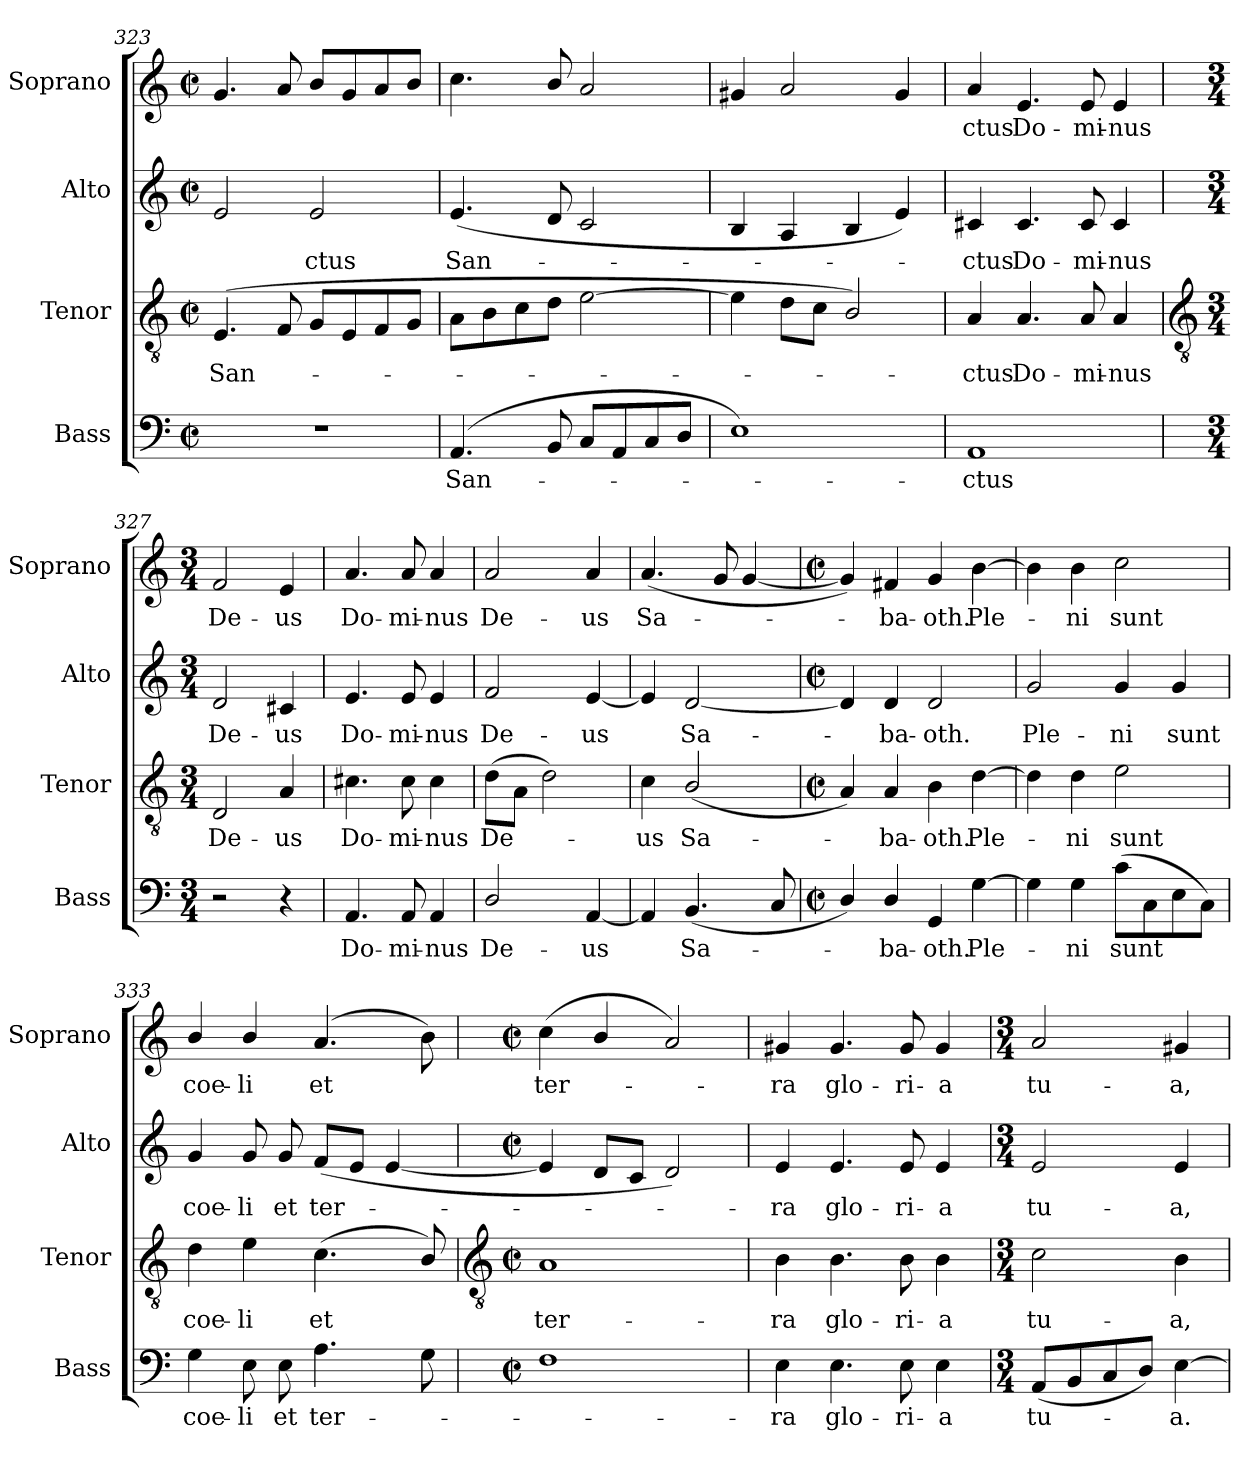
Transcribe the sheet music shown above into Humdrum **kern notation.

**kern	**text	**kern	**text	**kern	**text	**kern	**text
*part4	*part4	*part3	*part3	*part2	*part2	*part1	*part1
*staff4	*staff4	*staff3	*staff3	*staff2	*staff2	*staff1	*staff1
*I"Bass	*	*I"Tenor	*	*I"Alto	*	*I"Soprano	*
*I'Bass	*	*I'Tenor	*	*I'Alto	*	*I'Soprano	*
*clefF4	*	*clefGv2	*	*clefG2	*	*clefG2	*
*k[]	*	*k[]	*	*k[]	*	*k[]	*
*C:	*	*C:	*	*C:	*	*C:	*
*M2/2	*	*M2/2	*	*M2/2	*	*M2/2	*
*met(c|)	*	*met(c|)	*	*met(c|)	*	*met(c|)	*
=323	=323	=323	=323	=323	=323	=323	=323
!	!	!	!LO:LY:b	!	!	!	!
1r	.	(>4.E	San-	2e	.	4.g	.
.	.	8F	.	.	.	8a	.
!	!	!	!	!	!LO:LY:b	!	!
.	.	8GL	.	2e	ctus	8bL	.
.	.	8E	.	.	.	8g	.
.	.	8F	.	.	.	8a	.
.	.	8GJ	.	.	.	8bJ	.
=324	=324	=324	=324	=324	=324	=324	=324
!	!LO:LY:b	!	!	!	!LO:LY:b	!	!
(<4.AA	San-	8AL	.	(<4.e	San-	4.cc	.
.	.	8B	.	.	.	.	.
.	.	8c	.	.	.	.	.
8BB	.	8dJ	.	8d	.	8b/	.
8CL	.	[2e	.	2c	.	2a	.
8AA	.	.	.	.	.	.	.
8C	.	.	.	.	.	.	.
8DJ	.	.	.	.	.	.	.
=325	=325	=325	=325	=325	=325	=325	=325
1E)	.	4e]	.	4B	.	4g#X	.
.	.	8dL	.	4A	.	2a	.
.	.	8cJ	.	.	.	.	.
.	.	2B/)	.	4B	.	.	.
.	.	.	.	4e)	.	4g#	.
=326	=326	=326	=326	=326	=326	=326	=326
!	!LO:LY:b	!	!LO:LY:b	!	!LO:LY:b	!	!LO:LY:b
1AA	ctus	4A	ctus	4c#X	ctus	4a	ctus
!	!	!	!LO:LY:b	!	!LO:LY:b	!	!LO:LY:b
.	.	4.A	Do-	4.c#	Do-	4.e	Do-
!	!	!	!LO:LY:b	!	!LO:LY:b	!	!LO:LY:b
.	.	8A	-mi-	8c#	-mi-	8e	-mi-
!	!	!	!LO:LY:b	!	!LO:LY:b	!	!LO:LY:b
.	.	4A	-nus	4c#	-nus	4e	-nus
!!LO:LB:g=z
=327	=327	=327	=327	=327	=327	=327	=327
*	*	*clefGv2	*	*	*	*	*
*M3/4	*	*M3/4	*	*M3/4	*	*M3/4	*
!	!	!	!LO:LY:b	!	!LO:LY:b	!	!LO:LY:b
2r	.	2D	De-	2d	De-	2f	De-
!	!	!	!LO:LY:b	!	!LO:LY:b	!	!LO:LY:b
4r	.	4A	-us	4c#X	-us	4e	-us
=328	=328	=328	=328	=328	=328	=328	=328
!	!LO:LY:b	!	!LO:LY:b	!	!LO:LY:b	!	!LO:LY:b
4.AA	Do-	4.c#X	Do-	4.e	Do-	4.a	Do-
!	!LO:LY:b	!	!LO:LY:b	!	!LO:LY:b	!	!LO:LY:b
8AA	-mi-	8c#	-mi-	8e	-mi-	8a	-mi-
!	!LO:LY:b	!	!LO:LY:b	!	!LO:LY:b	!	!LO:LY:b
4AA	-nus	4c#	-nus	4e	-nus	4a	-nus
=329	=329	=329	=329	=329	=329	=329	=329
!	!LO:LY:b	!	!LO:LY:b	!	!LO:LY:b	!	!LO:LY:b
2D/	De-	(>8dL	De-	2f	De-	2a	De-
.	.	8AJ	.	.	.	.	.
.	.	2d)	.	.	.	.	.
!	!LO:LY:b	!	!	!	!LO:LY:b	!	!LO:LY:b
[4AA	-us	.	.	[4e	-us	4a	-us
=330	=330	=330	=330	=330	=330	=330	=330
!	!	!	!LO:LY:b	!	!	!	!LO:LY:b
4AA]	.	4c	us	4e]	.	(<4.a	Sa-
!	!LO:LY:b	!	!LO:LY:b	!	!LO:LY:b	!	!
(<4.BB	Sa-	(<2B/	Sa-	[2d	Sa-	.	.
.	.	.	.	.	.	8g	.
.	.	.	.	.	.	[4g	.
8C	.	.	.	.	.	.	.
=331	=331	=331	=331	=331	=331	=331	=331
*M2/2	*	*M2/2	*	*M2/2	*	*M2/2	*
*met(c|)	*	*met(c|)	*	*met(c|)	*	*met(c|)	*
4D/)	.	4A)	.	4d]	.	4g])	.
!	!LO:LY:b	!	!LO:LY:b	!	!LO:LY:b	!	!LO:LY:b
4D/	ba-	4A	ba-	4d	ba-	4f#X	ba-
!	!LO:LY:b	!	!LO:LY:b	!	!LO:LY:b	!	!LO:LY:b
4GG	-oth.	4B	-oth.	2d	-oth.	4g	-oth.
!	!LO:LY:b	!	!LO:LY:b	!	!	!	!LO:LY:b
[4G	Ple-	[4d	Ple-	.	.	[4b	Ple-
=332	=332	=332	=332	=332	=332	=332	=332
!	!	!	!	!	!LO:LY:b	!	!
4G]	.	4d]	.	2g	Ple-	4b]	.
!	!LO:LY:b	!	!LO:LY:b	!	!	!	!LO:LY:b
4G	ni	4d	ni	.	.	4b	ni
!	!LO:LY:b	!	!LO:LY:b	!	!LO:LY:b	!	!LO:LY:b
(>8cL	sunt	2e	sunt	4g	-ni	2cc	sunt
8C	.	.	.	.	.	.	.
!	!	!	!	!	!LO:LY:b	!	!
8E	.	.	.	4g	sunt	.	.
8CJ)	.	.	.	.	.	.	.
=333	=333	=333	=333	=333	=333	=333	=333
!	!LO:LY:b	!	!LO:LY:b	!	!LO:LY:b	!	!LO:LY:b
4G	coe-	4d	coe-	4g	coe-	4b/	coe-
!	!LO:LY:b	!	!LO:LY:b	!	!LO:LY:b	!	!LO:LY:b
8E	-li	4e	-li	8g	-li	4b/	-li
!	!LO:LY:b	!	!	!	!LO:LY:b	!	!
8E	et	.	.	8g	et	.	.
!	!LO:LY:b	!	!LO:LY:b	!	!LO:LY:b	!	!LO:LY:b
4.A	ter-	(<4.c	et	(<8fL	ter-	(<4.a	et
.	.	.	.	8eJ	.	.	.
.	.	.	.	[4e	.	.	.
8G	.	8B/)	.	.	.	8b)	.
!!LO:LB:g=z
=334	=334	=334	=334	=334	=334	=334	=334
*	*	*clefGv2	*	*	*	*	*
*M2/2	*	*M2/2	*	*M2/2	*	*M2/2	*
*met(c|)	*	*met(c|)	*	*met(c|)	*	*met(c|)	*
!	!	!	!LO:LY:b	!	!	!	!LO:LY:b
1F	.	1A	ter-	4e]	.	(<4cc	ter-
.	.	.	.	8dL	.	4b/	.
.	.	.	.	8cJ	.	.	.
.	.	.	.	2d)	.	2a)	.
=335	=335	=335	=335	=335	=335	=335	=335
!	!LO:LY:b	!	!LO:LY:b	!	!LO:LY:b	!	!LO:LY:b
4E	ra	4B	-ra	4e	ra	4g#X	ra
!	!LO:LY:b	!	!LO:LY:b	!	!LO:LY:b	!	!LO:LY:b
4.E	glo-	4.B	glo-	4.e	glo-	4.g#	glo-
!	!LO:LY:b	!	!LO:LY:b	!	!LO:LY:b	!	!LO:LY:b
8E	-ri-	8B	-ri-	8e	-ri-	8g#	-ri-
!	!LO:LY:b	!	!LO:LY:b	!	!LO:LY:b	!	!LO:LY:b
4E	-a	4B	-a	4e	-a	4g#	-a
=336	=336	=336	=336	=336	=336	=336	=336
*M3/4	*	*M3/4	*	*M3/4	*	*M3/4	*
!	!LO:LY:b	!	!LO:LY:b	!	!LO:LY:b	!	!LO:LY:b
(<8AAL	tu-	2c	tu-	2e	tu-	2a	tu-
8BB	.	.	.	.	.	.	.
8C	.	.	.	.	.	.	.
8DJ)	.	.	.	.	.	.	.
!	!LO:LY:b	!	!LO:LY:b	!	!LO:LY:b	!	!LO:LY:b
[4E	a.	4B	-a,	4e	-a,	4g#X	-a,
=	=	=	=	=	=	=	=
*-	*-	*-	*-	*-	*-	*-	*-
